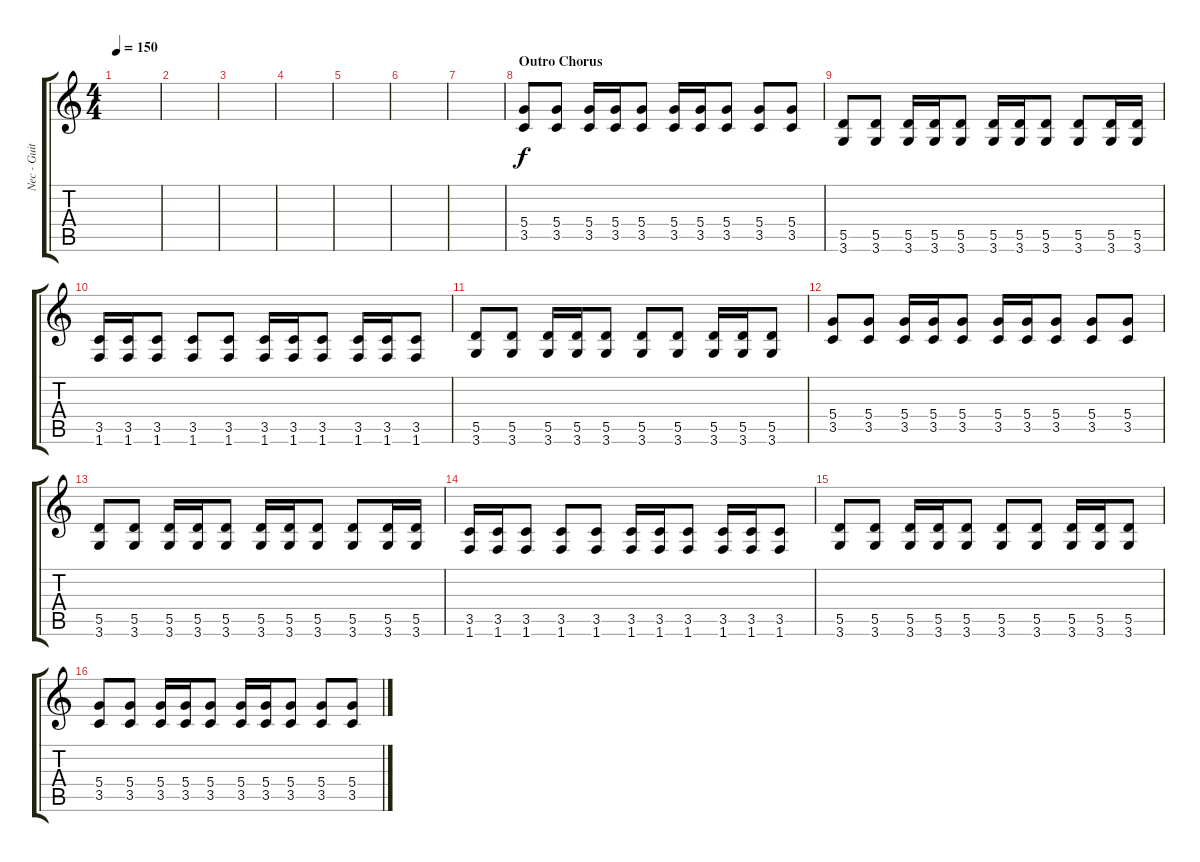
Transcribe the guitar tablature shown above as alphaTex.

\track ("Nec - Guitars" "Nec - Guit") {instrument distortionguitar}
\staff {score tabs}
\tuning (E4 B3 G3 D3 A2 E2) {hide}
\ts (4 4)
\tempo 150
\clef g2
\ks c
|
|
|
|
|
|
|
\section ("" "Outro Chorus")
(5.4 3.5).8{instrument distortionguitar} (5.4 3.5).8 (5.4 3.5).16 (5.4 3.5).16 (5.4 3.5).8 (5.4 3.5).16 (5.4 3.5).16 (5.4 3.5).8 (5.4 3.5).8 (5.4 3.5).8 |
(5.5 3.6).8 (5.5 3.6).8 (5.5 3.6).16 (5.5 3.6).16 (5.5 3.6).8 (5.5 3.6).16 (5.5 3.6).16 (5.5 3.6).8 (5.5 3.6).8 (5.5 3.6).16 (5.5 3.6).16 |
(3.5 1.6).16 (3.5 1.6).16 (3.5 1.6).8 (3.5 1.6).8 (3.5 1.6).8 (3.5 1.6).16 (3.5 1.6).16 (3.5 1.6).8 (3.5 1.6).16 (3.5 1.6).16 (3.5 1.6).8 |
(5.5 3.6).8 (5.5 3.6).8 (5.5 3.6).16 (5.5 3.6).16 (5.5 3.6).8 (5.5 3.6).8 (5.5 3.6).8 (5.5 3.6).16 (5.5 3.6).16 (5.5 3.6).8 |
(5.4 3.5).8 (5.4 3.5).8 (5.4 3.5).16 (5.4 3.5).16 (5.4 3.5).8 (5.4 3.5).16 (5.4 3.5).16 (5.4 3.5).8 (5.4 3.5).8 (5.4 3.5).8 |
(5.5 3.6).8 (5.5 3.6).8 (5.5 3.6).16 (5.5 3.6).16 (5.5 3.6).8 (5.5 3.6).16 (5.5 3.6).16 (5.5 3.6).8 (5.5 3.6).8 (5.5 3.6).16 (5.5 3.6).16 |
(3.5 1.6).16 (3.5 1.6).16 (3.5 1.6).8 (3.5 1.6).8 (3.5 1.6).8 (3.5 1.6).16 (3.5 1.6).16 (3.5 1.6).8 (3.5 1.6).16 (3.5 1.6).16 (3.5 1.6).8 |
(5.5 3.6).8 (5.5 3.6).8 (5.5 3.6).16 (5.5 3.6).16 (5.5 3.6).8 (5.5 3.6).8 (5.5 3.6).8 (5.5 3.6).16 (5.5 3.6).16 (5.5 3.6).8 |
(5.4 3.5).8 (5.4 3.5).8 (5.4 3.5).16 (5.4 3.5).16 (5.4 3.5).8 (5.4 3.5).16 (5.4 3.5).16 (5.4 3.5).8 (5.4 3.5).8 (5.4 3.5).8
